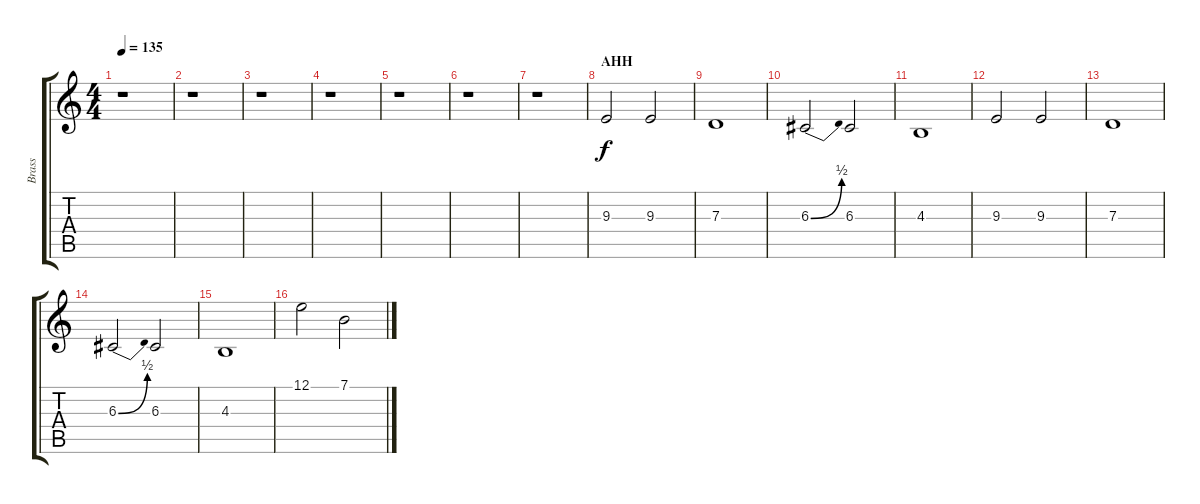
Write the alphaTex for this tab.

\track ("Brass" "Brass") {instrument trumpet}
\staff {score tabs}
\tuning (E4 B3 G3 D3 A2 E2) {hide}
\ts (4 4)
\tempo 135
\clef g2
\ks c
r.1{dy f} |
r.1 |
r.1 |
r.1 |
r.1 |
r.1 |
r.1 |
\section ("" "AHH")
9.3.2 9.3.2 |
7.3.1 |
6.3{be (bend 0 0 60 2)}.2 6.3.2 |
4.3.1 |
9.3.2 9.3.2 |
7.3.1 |
6.3{be (bend 0 0 60 2)}.2 6.3.2 |
4.3.1 |
12.1.2 7.1.2
